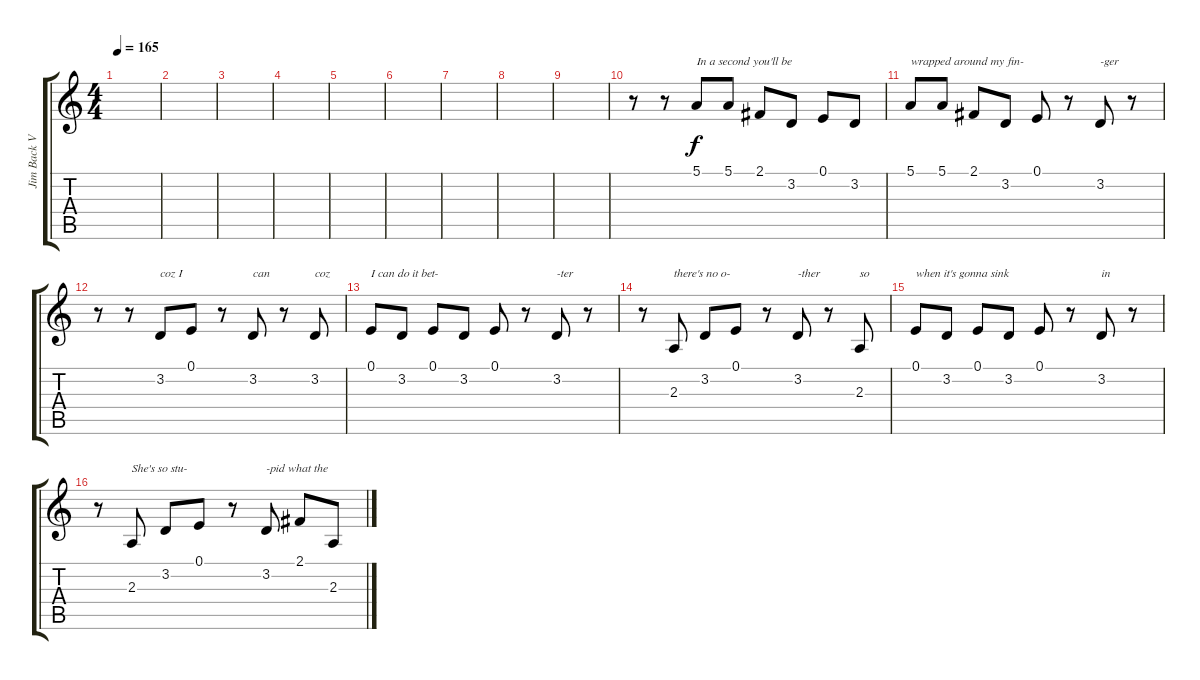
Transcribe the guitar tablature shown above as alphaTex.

\track ("Jim Back Vocals" "Jim Back V") {instrument altosax}
\staff {score tabs}
\tuning (E4 B3 G3 D3 A2 D2) {hide}
\ts (4 4)
\tempo 165
\clef g2
\ks c
|
|
|
|
|
|
|
|
|
r.8 r.8 5.1.8{txt "In a second you'll be"} 5.1.8 2.1.8 3.2.8 0.1.8 3.2.8 |
5.1.8{txt "wrapped around my fin-"} 5.1.8 2.1.8 3.2.8 0.1.8 r.8 3.2.8{txt "-ger"} r.8 |
r.8 r.8 3.2.8{txt "coz I"} 0.1.8 r.8 3.2.8{txt "can"} r.8 3.2.8{txt "coz"} |
0.1.8{txt "I can do it bet-"} 3.2.8 0.1.8 3.2.8 0.1.8 r.8 3.2.8{txt "-ter"} r.8 |
r.8 2.3.8{txt "there's no o-"} 3.2.8 0.1.8 r.8 3.2.8{txt "-ther"} r.8 2.3.8{txt "so"} |
0.1.8{txt "when it's gonna sink"} 3.2.8 0.1.8 3.2.8 0.1.8 r.8 3.2.8{txt "in"} r.8 |
r.8 2.3.8{txt "She's so stu-"} 3.2.8 0.1.8 r.8 3.2.8{txt "-pid what the"} 2.1.8 2.3.8
